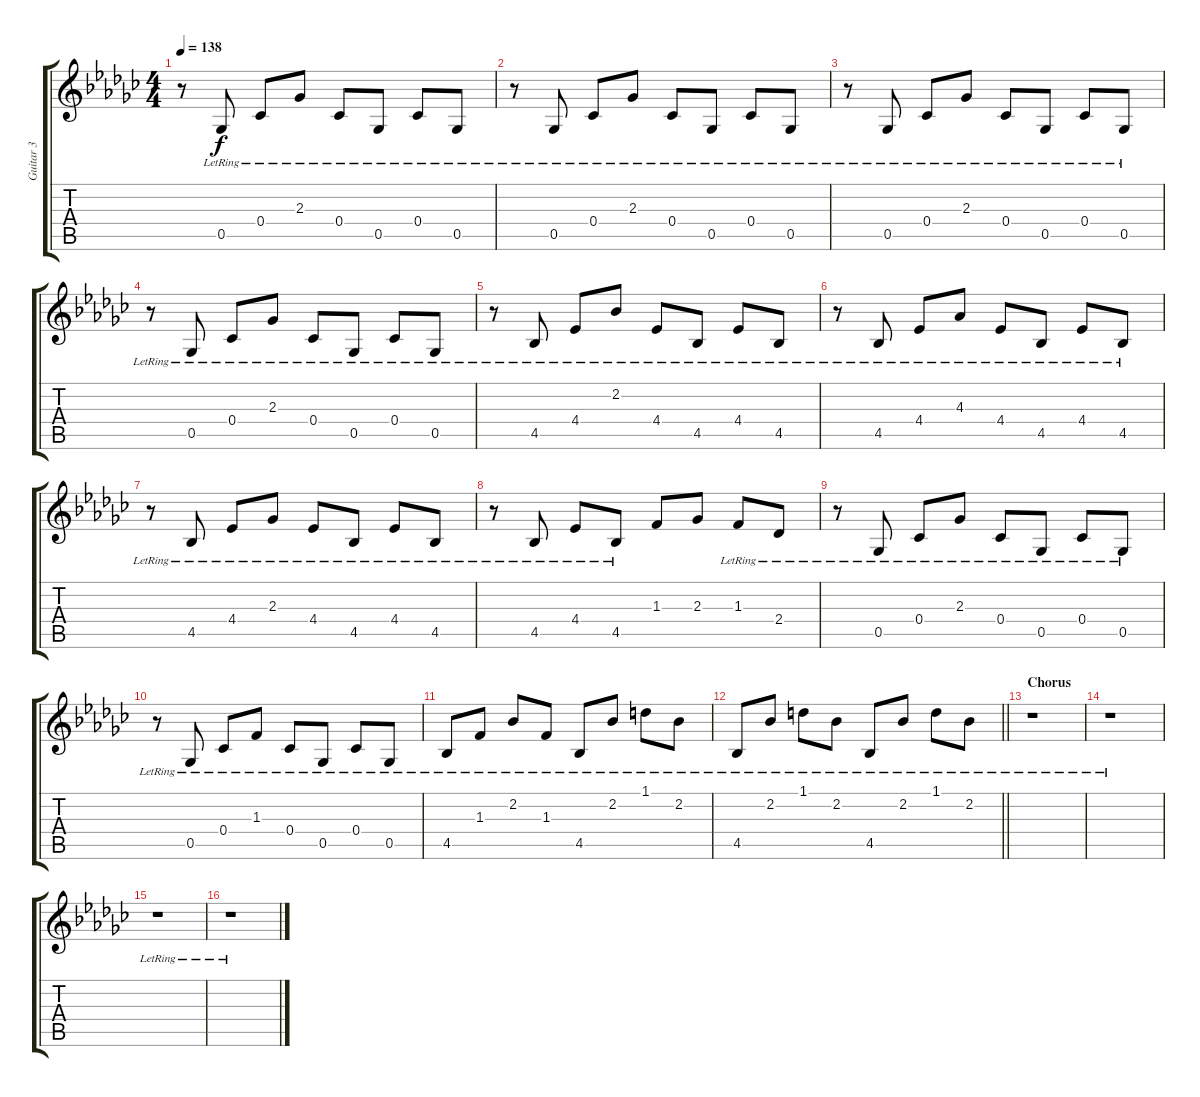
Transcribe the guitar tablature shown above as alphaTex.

\track ("Guitar 3" "Guitar 3") {instrument acousticguitarsteel}
\staff {score tabs}
\tuning (Db4 Ab3 E3 B2 Gb2 B1) {hide}
\ts (4 4)
\tempo 138
\clef g2
\ks gb
r.8{dy f} 0.5{lr}.8 0.4{lr}.8 2.3{lr}.8 0.4{lr}.8 0.5{lr}.8 0.4{lr}.8 0.5{lr}.8 |
r.8 0.5{lr}.8 0.4{lr}.8 2.3{lr}.8 0.4{lr}.8 0.5{lr}.8 0.4{lr}.8 0.5{lr}.8 |
r.8 0.5{lr}.8 0.4{lr}.8 2.3{lr}.8 0.4{lr}.8 0.5{lr}.8 0.4{lr}.8 0.5{lr}.8 |
r.8 0.5{lr}.8 0.4{lr}.8 2.3{lr}.8 0.4{lr}.8 0.5{lr}.8 0.4{lr}.8 0.5{lr}.8 |
r.8 4.5{lr}.8 4.4{lr}.8 2.2{lr}.8 4.4{lr}.8 4.5{lr}.8 4.4{lr}.8 4.5{lr}.8 |
r.8 4.5{lr}.8 4.4{lr}.8 4.3{lr}.8 4.4{lr}.8 4.5{lr}.8 4.4{lr}.8 4.5{lr}.8 |
r.8 4.5{lr}.8 4.4{lr}.8 2.3{lr}.8 4.4{lr}.8 4.5{lr}.8 4.4{lr}.8 4.5{lr}.8 |
r.8 4.5{lr}.8 4.4{lr}.8 4.5{lr}.8 1.3.8 2.3.8 1.3{lr}.8 2.4{lr}.8 |
r.8 0.5{lr}.8 0.4{lr}.8 2.3{lr}.8 0.4{lr}.8 0.5{lr}.8 0.4{lr}.8 0.5{lr}.8 |
r.8 0.5{lr}.8 0.4{lr}.8 1.3{lr}.8 0.4{lr}.8 0.5{lr}.8 0.4{lr}.8 0.5{lr}.8 |
4.5{lr}.8 1.3{lr}.8 2.2{lr}.8 1.3{lr}.8 4.5{lr}.8 2.2{lr}.8 1.1{lr}.8 2.2{lr}.8 |
\barLineRight lightlight
4.5{lr}.8 2.2{lr}.8 1.1{lr}.8 2.2{lr}.8 4.5{lr}.8 2.2{lr}.8 1.1{lr}.8 2.2{lr}.8 |
\section ("" "Chorus")
r.1 |
r.1 |
r.1 |
r.1
